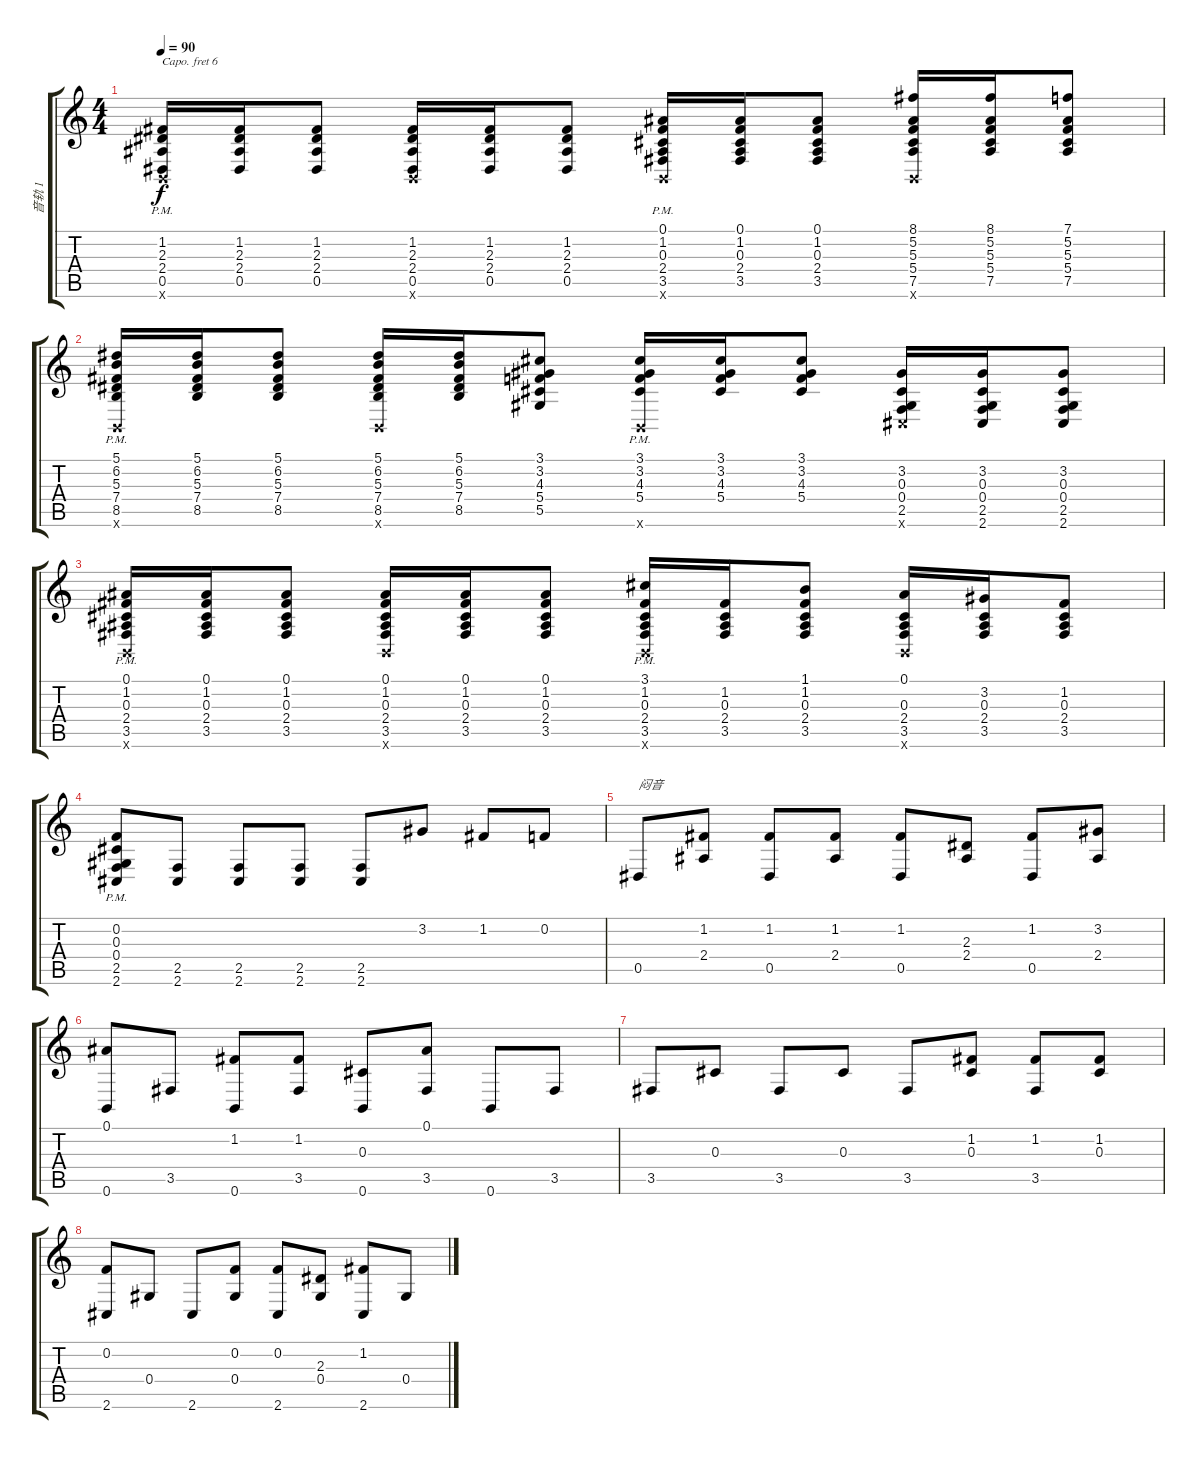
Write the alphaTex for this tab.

\track ("音轨 1" "音轨 1") {instrument electricgrandpiano}
\staff {score tabs}
\capo 6
\tuning (E4 B3 G3 D3 A2 F2) {hide}
\ts (4 4)
\tempo 90
\clef g2
\ks c
(1.2 2.3 2.4 0.5{pm} 0.6{x}).16{dy f} (1.2 2.3 2.4 0.5).16 (1.2 2.3 2.4 0.5).8 (1.2 2.3 2.4 0.5 0.6{x}).16 (1.2 2.3 2.4 0.5).16 (1.2 2.3 2.4 0.5).8 (0.1 1.2 0.3 2.4 3.5{pm} 0.6{x}).16 (0.1 1.2 0.3 2.4 3.5).16 (0.1 1.2 0.3 2.4 3.5).8 (8.1 5.2 5.3 5.4 7.5 0.6{x}).16 (8.1 5.2 5.3 5.4 7.5).16 (7.1 5.2 5.3 5.4 7.5).8 |
(5.1 6.2 5.3 7.4 8.5{pm} 0.6{x}).16 (5.1 6.2 5.3 7.4 8.5).16 (5.1 6.2 5.3 7.4 8.5).8 (5.1 6.2 5.3 7.4 8.5 0.6{x}).16 (5.1 6.2 5.3 7.4 8.5).16 (3.1 3.2 4.3 5.4 5.5).8 (3.1 3.2 4.3 5.4{pm} 0.6{x}).16 (3.1 3.2 4.3 5.4).16 (3.1 3.2 4.3 5.4).8 (3.2 0.3 0.4 2.5 2.6{x}).16 (3.2 0.3 0.4 2.5 2.6).16 (3.2 0.3 0.4 2.5 2.6).8 |
(0.1 1.2 0.3 2.4 3.5{pm} 0.6{x}).16 (0.1 1.2 0.3 2.4 3.5).16 (0.1 1.2 0.3 2.4 3.5).8 (0.1 1.2 0.3 2.4 3.5 0.6{x}).16 (0.1 1.2 0.3 2.4 3.5).16 (0.1 1.2 0.3 2.4 3.5).8 (3.1 1.2 0.3 2.4 3.5{pm} 0.6{x}).16 (1.2 0.3 2.4 3.5).16 (1.1 1.2 0.3 2.4 3.5).8 (0.1 0.3 2.4 3.5 0.6{x}).16 (3.2 0.3 2.4 3.5).16 (1.2 0.3 2.4 3.5).8 |
(0.2 0.3 0.4 2.5 2.6{pm}).8 (2.5 2.6).8 (2.5 2.6).8 (2.5 2.6).8 (2.5 2.6).8 3.2.8 1.2.8 0.2.8 |
0.5.8{txt "闷音"} (1.2 2.4).8 (1.2 0.5).8 (1.2 2.4).8 (1.2 0.5).8 (2.3 2.4).8 (1.2 0.5).8 (3.2 2.4).8 |
(0.1 0.6).8 3.5.8 (1.2 0.6).8 (1.2 3.5).8 (0.3 0.6).8 (0.1 3.5).8 0.6.8 3.5.8 |
3.5.8 0.3.8 3.5.8 0.3.8 3.5.8 (1.2 0.3).8 (1.2 3.5).8 (1.2 0.3).8 |
(0.2 2.6).8 0.4.8 2.6.8 (0.2 0.4).8 (0.2 2.6).8 (2.3 0.4).8 (1.2 2.6).8 0.4.8
